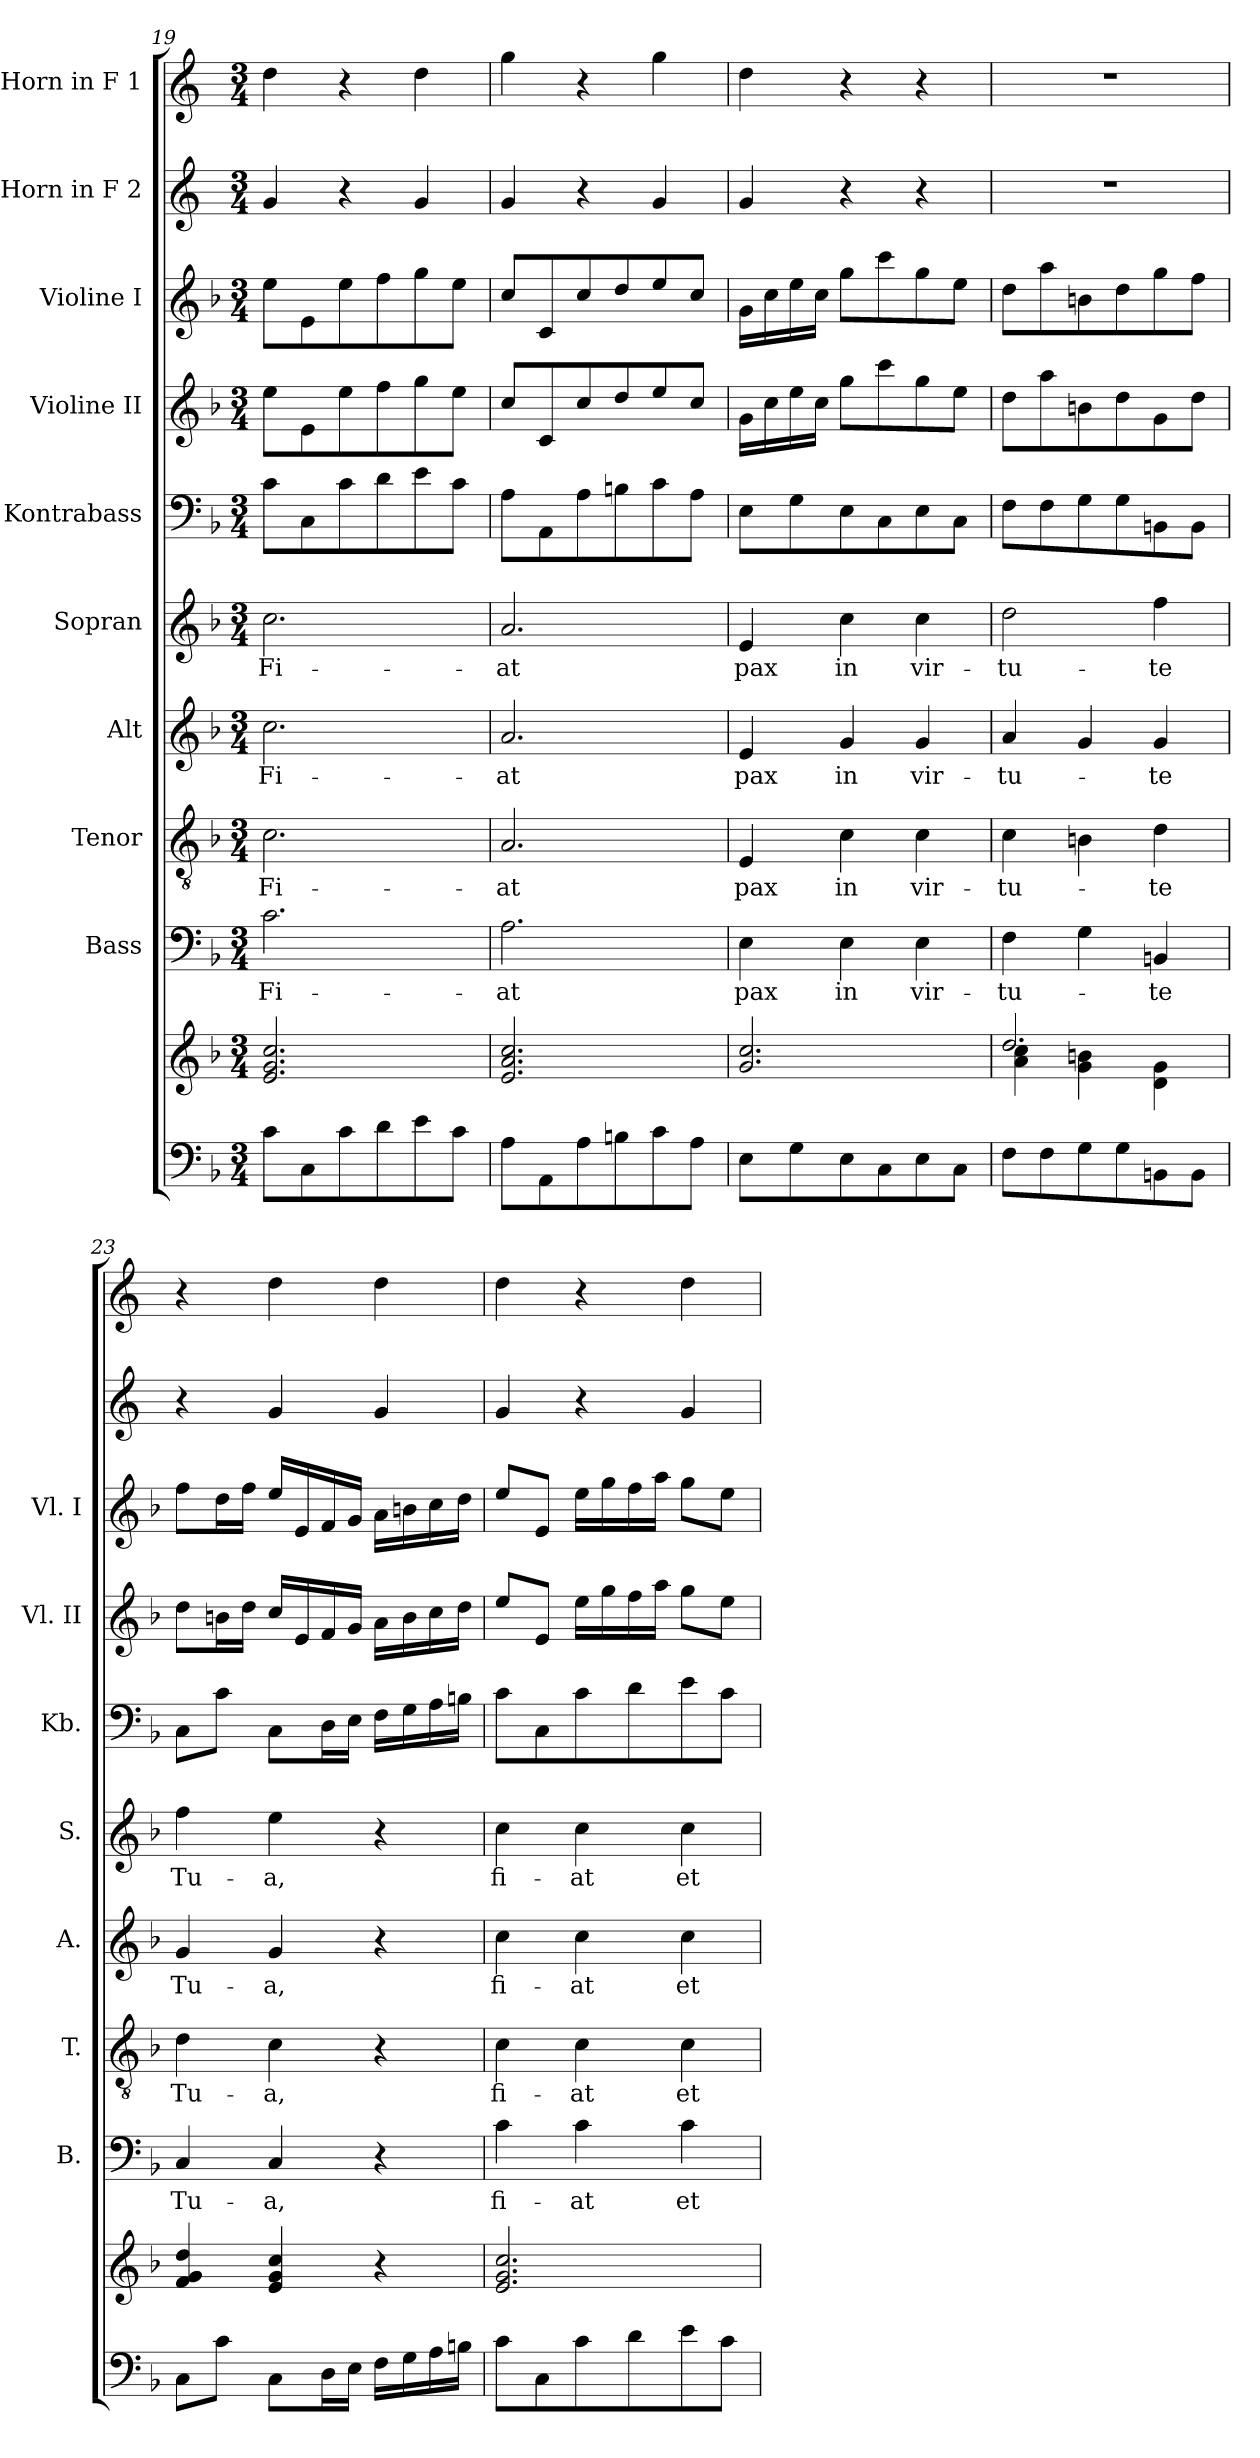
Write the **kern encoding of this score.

**kern	**kern	**kern	**text	**kern	**text	**kern	**text	**kern	**text	**kern	**kern	**kern	**kern	**kern
*part10	*part10	*part9	*part9	*part8	*part8	*part7	*part7	*part6	*part6	*part5	*part4	*part3	*part2	*part1
*staff11	*staff10	*staff9	*staff9	*staff8	*staff8	*staff7	*staff7	*staff6	*staff6	*staff5	*staff4	*staff3	*staff2	*staff1
*	*	*I"Bass	*	*I"Tenor	*	*I"Alt	*	*I"Sopran	*	*I"Kontrabass	*I"Violine II	*I"Violine I	*I"Horn in F 2	*I"Horn in F 1
*	*	*I'B.	*	*I'T.	*	*I'A.	*	*I'S.	*	*I'Kb.	*I'Vl. II	*I'Vl. I	*	*
*clefF4	*clefG2	*clefF4	*	*clefGv2	*	*clefG2	*	*clefG2	*	*clefF4	*clefG2	*clefG2	*clefG2	*clefG2
*	*	*	*	*	*	*	*	*	*	*ITrd7c12	*	*	*ITrd4c7	*ITrd4c7
*k[b-]	*k[b-]	*k[b-]	*	*k[b-]	*	*k[b-]	*	*k[b-]	*	*k[b-]	*k[b-]	*k[b-]	*k[b-]	*k[b-]
*F:	*F:	*F:	*	*F:	*	*F:	*	*F:	*	*F:	*F:	*F:	*F:	*F:
*M3/4	*M3/4	*M3/4	*	*M3/4	*	*M3/4	*	*M3/4	*	*M3/4	*M3/4	*M3/4	*M3/4	*M3/4
=19	=19	=19	=19	=19	=19	=19	=19	=19	=19	=19	=19	=19	=19	=19
!	!	!	!LO:LY:b	!	!LO:LY:b	!	!LO:LY:b	!	!LO:LY:b	!	!	!	!	!
8c\L	2.e/ 2.g/ 2.cc/	2.c\	Fi-	2.c\	Fi-	2.cc\	Fi-	2.cc\	Fi-	8C\L	8ee\L	8ee\L	4c/	4g\
8C\	.	.	.	.	.	.	.	.	.	8CC\	8e\	8e\	.	.
8c\	.	.	.	.	.	.	.	.	.	8C\	8ee\	8ee\	4r	4r
8d\	.	.	.	.	.	.	.	.	.	8D\	8ff\	8ff\	.	.
8e\	.	.	.	.	.	.	.	.	.	8E\	8gg\	8gg\	4c/	4g\
8c\J	.	.	.	.	.	.	.	.	.	8C\J	8ee\J	8ee\J	.	.
!!LO:PB:g=z
=20	=20	=20	=20	=20	=20	=20	=20	=20	=20	=20	=20	=20	=20	=20
!	!	!	!LO:LY:b	!	!LO:LY:b	!	!LO:LY:b	!	!LO:LY:b	!	!	!	!	!
8A\L	2.e/ 2.a/ 2.cc/	2.A\	-at	2.A/	-at	2.a/	-at	2.a/	-at	8AA\L	8cc/L	8cc/L	4c/	4cc\
8AA\	.	.	.	.	.	.	.	.	.	8AAA\	8c/	8c/	.	.
8A\	.	.	.	.	.	.	.	.	.	8AA\	8cc/	8cc/	4r	4r
8Bn\	.	.	.	.	.	.	.	.	.	8BBn\	8dd/	8dd/	.	.
8c\	.	.	.	.	.	.	.	.	.	8C\	8ee/	8ee/	4c/	4cc\
8A\J	.	.	.	.	.	.	.	.	.	8AA\J	8cc/J	8cc/J	.	.
=21	=21	=21	=21	=21	=21	=21	=21	=21	=21	=21	=21	=21	=21	=21
!	!	!	!LO:LY:b	!	!LO:LY:b	!	!LO:LY:b	!	!LO:LY:b	!	!	!	!	!
8E\L	2.g/ 2.cc/	4E\	pax	4E/	pax	4e/	pax	4e/	pax	8EE\L	16g\LL	16g\LL	4c/	4g\
.	.	.	.	.	.	.	.	.	.	.	16cc\	16cc\	.	.
8G\	.	.	.	.	.	.	.	.	.	8GG\	16ee\	16ee\	.	.
.	.	.	.	.	.	.	.	.	.	.	16cc\JJ	16cc\JJ	.	.
!	!	!	!LO:LY:b	!	!LO:LY:b	!	!LO:LY:b	!	!LO:LY:b	!	!	!	!	!
8E\	.	4E\	in	4c\	in	4g/	in	4cc\	in	8EE\	8gg\L	8gg\L	4r	4r
8C\	.	.	.	.	.	.	.	.	.	8CC\	8ccc\	8ccc\	.	.
!	!	!	!LO:LY:b	!	!LO:LY:b	!	!LO:LY:b	!	!LO:LY:b	!	!	!	!	!
8E\	.	4E\	vir-	4c\	vir-	4g/	vir-	4cc\	vir-	8EE\	8gg\	8gg\	4r	4r
8C\J	.	.	.	.	.	.	.	.	.	8CC\J	8ee\J	8ee\J	.	.
=22	=22	=22	=22	=22	=22	=22	=22	=22	=22	=22	=22	=22	=22	=22
*	*^	*	*	*	*	*	*	*	*	*	*	*	*	*
!	!	!	!	!LO:LY:b	!	!LO:LY:b	!	!LO:LY:b	!	!LO:LY:b	!	!	!	!	!
8F\L	2.dd/	4a\ 4cc\	4F\	-tu-	4c\	-tu-	4a/	-tu-	2dd\	-tu-	8FF\L	8dd\L	8dd\L	2.r	2.r
8F\	.	.	.	.	.	.	.	.	.	.	8FF\	8aa\	8aa\	.	.
8G\	.	4g\ 4bn\	4G\	.	4Bn\	.	4g/	.	.	.	8GG\	8bn\	8bn\	.	.
8G\	.	.	.	.	.	.	.	.	.	.	8GG\	8dd\	8dd\	.	.
!	!	!	!	!LO:LY:b	!	!LO:LY:b	!	!LO:LY:b	!	!LO:LY:b	!	!	!	!	!
8BBn\	.	4d\ 4g\	4BBn/	-te	4d\	-te	4g/	-te	4ff\	-te	8BBBn\	8g\	8gg\	.	.
8BB\J	.	.	.	.	.	.	.	.	.	.	8BBB\J	8dd\J	8ff\J	.	.
*	*v	*v	*	*	*	*	*	*	*	*	*	*	*	*	*
=23	=23	=23	=23	=23	=23	=23	=23	=23	=23	=23	=23	=23	=23	=23
!	!	!	!LO:LY:b	!	!LO:LY:b	!	!LO:LY:b	!	!LO:LY:b	!	!	!	!	!
8C\L	4f/ 4g/ 4dd/	4C/	Tu-	4d\	Tu-	4g/	Tu-	4ff\	Tu-	8CC\L	8dd\L	8ff\L	4r	4r
8c\J	.	.	.	.	.	.	.	.	.	8C\J	16bn\L	16dd\L	.	.
.	.	.	.	.	.	.	.	.	.	.	16dd\JJ	16ff\JJ	.	.
!	!	!	!LO:LY:b	!	!LO:LY:b	!	!LO:LY:b	!	!LO:LY:b	!	!	!	!	!
8C\L	4e/ 4g/ 4cc/	4C/	-a,	4c\	-a,	4g/	-a,	4ee\	-a,	8CC\L	16cc/LL	16ee/LL	4c/	4g\
.	.	.	.	.	.	.	.	.	.	.	16e/	16e/	.	.
16D\L	.	.	.	.	.	.	.	.	.	16DD\L	16f/	16f/	.	.
16E\JJ	.	.	.	.	.	.	.	.	.	16EE\JJ	16g/JJ	16g/JJ	.	.
16F\LL	4r	4r	.	4r	.	4r	.	4r	.	16FF\LL	16a\LL	16a\LL	4c/	4g\
16G\	.	.	.	.	.	.	.	.	.	16GG\	16b\	16bn\	.	.
16A\	.	.	.	.	.	.	.	.	.	16AA\	16cc\	16cc\	.	.
16Bn\JJ	.	.	.	.	.	.	.	.	.	16BBn\JJ	16dd\JJ	16dd\JJ	.	.
=24	=24	=24	=24	=24	=24	=24	=24	=24	=24	=24	=24	=24	=24	=24
!	!	!	!LO:LY:b	!	!LO:LY:b	!	!LO:LY:b	!	!LO:LY:b	!	!	!	!	!
8c\L	2.e/ 2.g/ 2.cc/	4c\	fi-	4c\	fi-	4cc\	fi-	4cc\	fi-	8C\L	8ee/L	8ee/L	4c/	4g\
8C\	.	.	.	.	.	.	.	.	.	8CC\	8e/J	8e/J	.	.
!	!	!	!LO:LY:b	!	!LO:LY:b	!	!LO:LY:b	!	!LO:LY:b	!	!	!	!	!
8c\	.	4c\	-at	4c\	-at	4cc\	-at	4cc\	-at	8C\	16ee\LL	16ee\LL	4r	4r
.	.	.	.	.	.	.	.	.	.	.	16gg\	16gg\	.	.
8d\	.	.	.	.	.	.	.	.	.	8D\	16ff\	16ff\	.	.
.	.	.	.	.	.	.	.	.	.	.	16aa\JJ	16aa\JJ	.	.
!	!	!	!LO:LY:b	!	!LO:LY:b	!	!LO:LY:b	!	!LO:LY:b	!	!	!	!	!
8e\	.	4c\	et	4c\	et	4cc\	et	4cc\	et	8E\	8gg\L	8gg\L	4c/	4g\
8c\J	.	.	.	.	.	.	.	.	.	8C\J	8ee\J	8ee\J	.	.
=	=	=	=	=	=	=	=	=	=	=	=	=	=	=
*-	*-	*-	*-	*-	*-	*-	*-	*-	*-	*-	*-	*-	*-	*-
